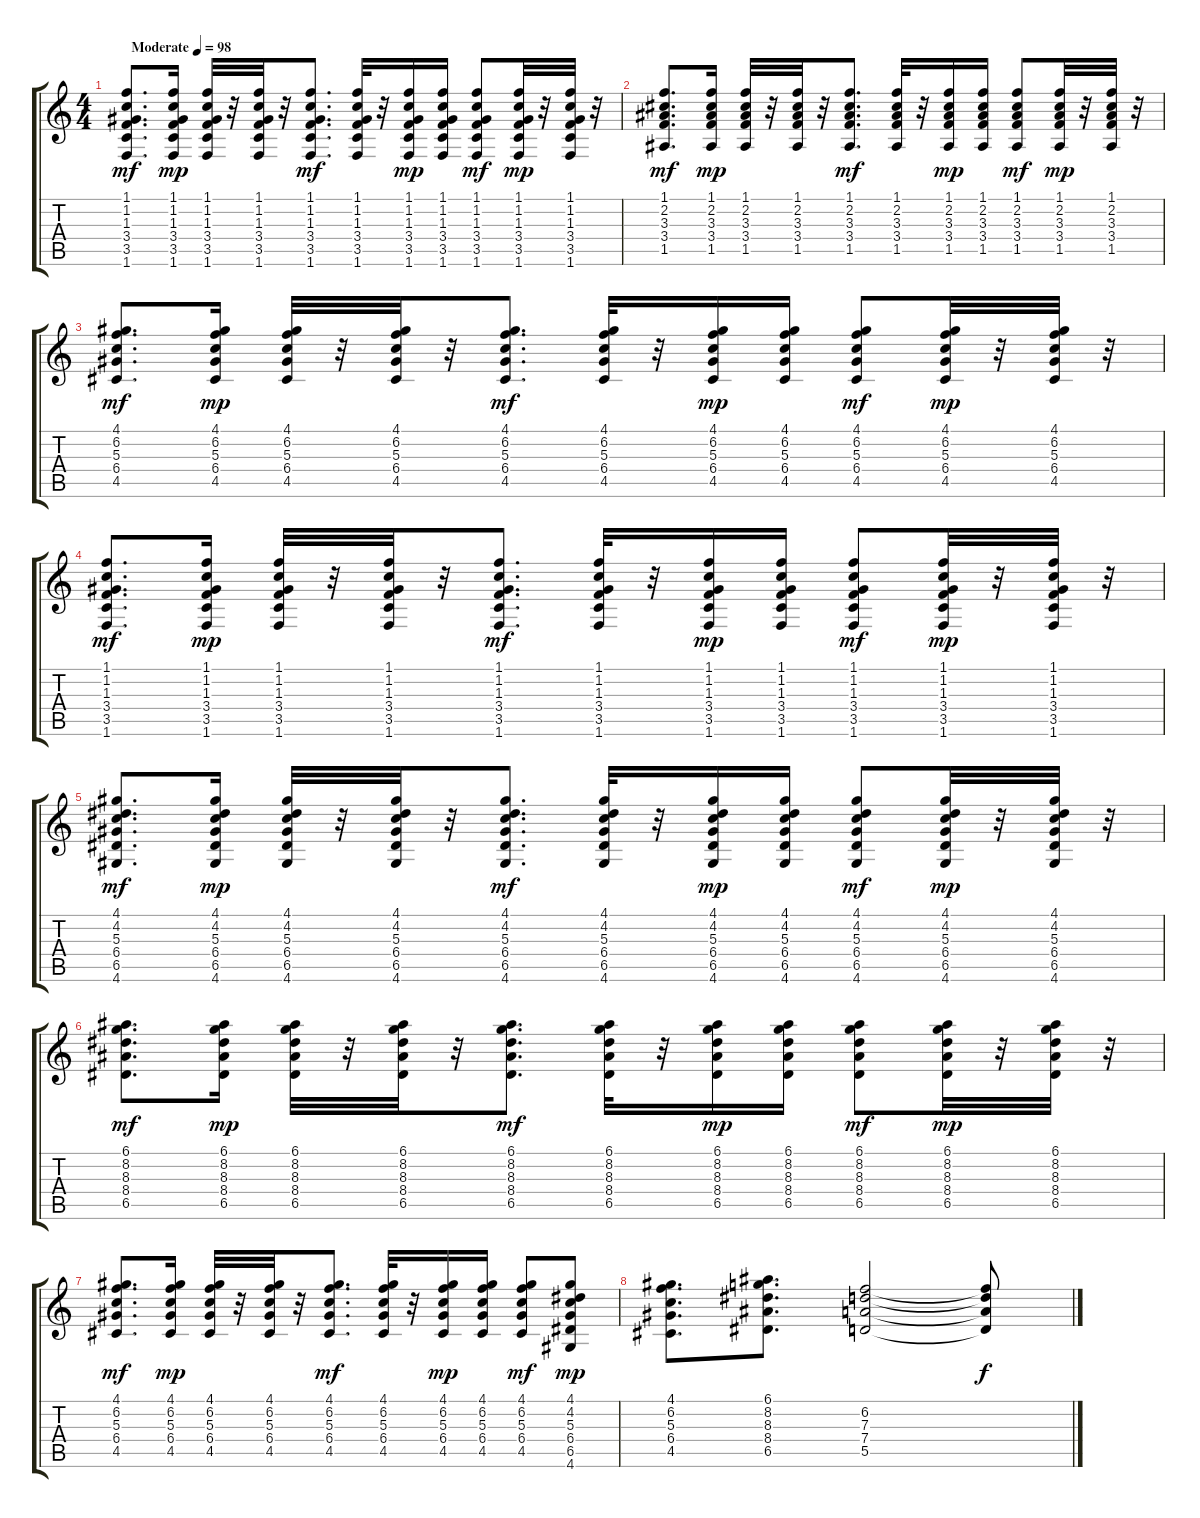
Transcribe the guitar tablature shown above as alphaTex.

\track "" {instrument acousticguitarsteel}
\staff {score tabs}
\tuning (E4 B3 G3 D3 A2 E2) {hide}
\ts (4 4)
\tempo (98 "Moderate")
\clef g2
\ks c
(1.1 1.2 1.3 3.4 3.5 1.6).8{d dy mf instrument acousticguitarsteel} (1.1 1.2 1.3 3.4 3.5 1.6).16{dy mp} (1.1 1.2 1.3 3.4 3.5 1.6).32 r.32 (1.1 1.2 1.3 3.4 3.5 1.6).32 r.32 (1.1 1.2 1.3 3.4 3.5 1.6).8{d dy mf} (1.1 1.2 1.3 3.4 3.5 1.6).32 r.32 (1.1 1.2 1.3 3.4 3.5 1.6).16{dy mp} (1.1 1.2 1.3 3.4 3.5 1.6).16 (1.1 1.2 1.3 3.4 3.5 1.6).8{dy mf} (1.1 1.2 1.3 3.4 3.5 1.6).32{dy mp} r.32 (1.1 1.2 1.3 3.4 3.5 1.6).32 r.32 |
(1.1 2.2 3.3 3.4 1.5).8{d dy mf} (1.1 2.2 3.3 3.4 1.5).16{dy mp} (1.1 2.2 3.3 3.4 1.5).32 r.32 (1.1 2.2 3.3 3.4 1.5).32 r.32 (1.1 2.2 3.3 3.4 1.5).8{d dy mf} (1.1 2.2 3.3 3.4 1.5).32 r.32 (1.1 2.2 3.3 3.4 1.5).16{dy mp} (1.1 2.2 3.3 3.4 1.5).16 (1.1 2.2 3.3 3.4 1.5).8{dy mf} (1.1 2.2 3.3 3.4 1.5).32{dy mp} r.32 (1.1 2.2 3.3 3.4 1.5).32 r.32 |
(4.1 6.2 5.3 6.4 4.5).8{d dy mf} (4.1 6.2 5.3 6.4 4.5).16{dy mp} (4.1 6.2 5.3 6.4 4.5).32 r.32 (4.1 6.2 5.3 6.4 4.5).32 r.32 (4.1 6.2 5.3 6.4 4.5).8{d dy mf} (4.1 6.2 5.3 6.4 4.5).32 r.32 (4.1 6.2 5.3 6.4 4.5).16{dy mp} (4.1 6.2 5.3 6.4 4.5).16 (4.1 6.2 5.3 6.4 4.5).8{dy mf} (4.1 6.2 5.3 6.4 4.5).32{dy mp} r.32 (4.1 6.2 5.3 6.4 4.5).32 r.32 |
(1.1 1.2 1.3 3.4 3.5 1.6).8{d dy mf} (1.1 1.2 1.3 3.4 3.5 1.6).16{dy mp} (1.1 1.2 1.3 3.4 3.5 1.6).32 r.32 (1.1 1.2 1.3 3.4 3.5 1.6).32 r.32 (1.1 1.2 1.3 3.4 3.5 1.6).8{d dy mf} (1.1 1.2 1.3 3.4 3.5 1.6).32 r.32 (1.1 1.2 1.3 3.4 3.5 1.6).16{dy mp} (1.1 1.2 1.3 3.4 3.5 1.6).16 (1.1 1.2 1.3 3.4 3.5 1.6).8{dy mf} (1.1 1.2 1.3 3.4 3.5 1.6).32{dy mp} r.32 (1.1 1.2 1.3 3.4 3.5 1.6).32 r.32 |
(4.1 4.2 5.3 6.4 6.5 4.6).8{d dy mf} (4.1 4.2 5.3 6.4 6.5 4.6).16{dy mp} (4.1 4.2 5.3 6.4 6.5 4.6).32 r.32 (4.1 4.2 5.3 6.4 6.5 4.6).32 r.32 (4.1 4.2 5.3 6.4 6.5 4.6).8{d dy mf} (4.1 4.2 5.3 6.4 6.5 4.6).32 r.32 (4.1 4.2 5.3 6.4 6.5 4.6).16{dy mp} (4.1 4.2 5.3 6.4 6.5 4.6).16 (4.1 4.2 5.3 6.4 6.5 4.6).8{dy mf} (4.1 4.2 5.3 6.4 6.5 4.6).32{dy mp} r.32 (4.1 4.2 5.3 6.4 6.5 4.6).32 r.32 |
(6.1 8.2 8.3 8.4 6.5).8{d dy mf} (6.1 8.2 8.3 8.4 6.5).16{dy mp} (6.1 8.2 8.3 8.4 6.5).32 r.32 (6.1 8.2 8.3 8.4 6.5).32 r.32 (6.1 8.2 8.3 8.4 6.5).8{d dy mf} (6.1 8.2 8.3 8.4 6.5).32 r.32 (6.1 8.2 8.3 8.4 6.5).16{dy mp} (6.1 8.2 8.3 8.4 6.5).16 (6.1 8.2 8.3 8.4 6.5).8{dy mf} (6.1 8.2 8.3 8.4 6.5).32{dy mp} r.32 (6.1 8.2 8.3 8.4 6.5).32 r.32 |
(4.1 6.2 5.3 6.4 4.5).8{d dy mf} (4.1 6.2 5.3 6.4 4.5).16{dy mp} (4.1 6.2 5.3 6.4 4.5).32 r.32 (4.1 6.2 5.3 6.4 4.5).32 r.32 (4.1 6.2 5.3 6.4 4.5).8{d dy mf} (4.1 6.2 5.3 6.4 4.5).32 r.32 (4.1 6.2 5.3 6.4 4.5).16{dy mp} (4.1 6.2 5.3 6.4 4.5).16 (4.1 6.2 5.3 6.4 4.5).8{dy mf} (4.1 4.2 5.3 6.4 6.5 4.6).8{dy mp} |
(4.1 6.2 5.3 6.4 4.5).8{d} (6.1 8.2 8.3 8.4 6.5).8{d} (6.2 7.3 7.4 5.5).2 (6.2{t} 7.3{t} 7.4{t} 5.5{t}).8{dy f}
